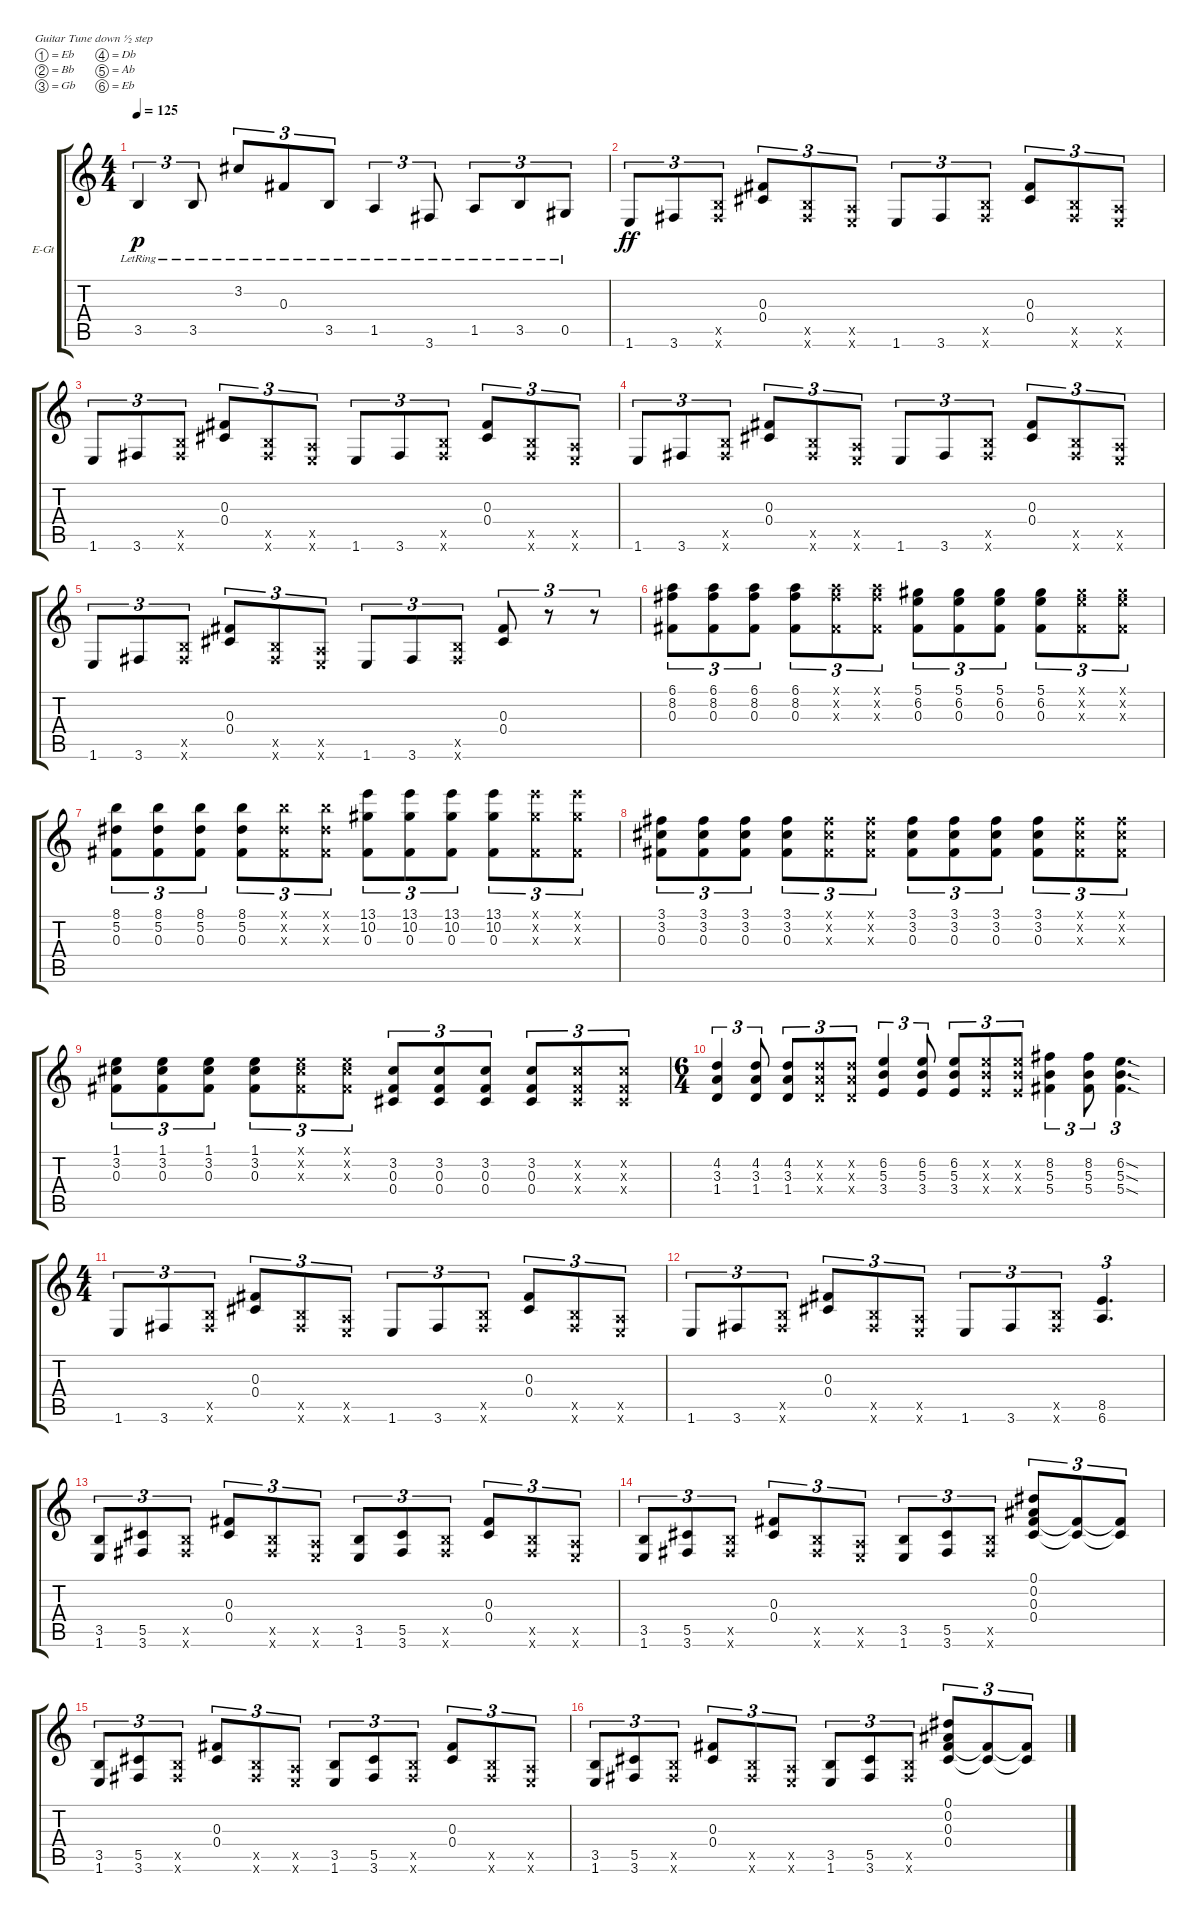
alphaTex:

\defaultSystemsLayout 4
\bracketExtendMode groupsimilarinstruments
\firstSystemTrackNameOrientation horizontal
\otherSystemsTrackNameOrientation horizontal
\track ("Electric Guitar (Clean)" "E-Gt") {instrument electricguitarclean}
\staff {score tabs}
\tuning (Eb4 Bb3 Gb3 Db3 Ab2 Eb2)
\ts (4 4)
\tempo 125
\clef g2
\ks c
3.5{lr}.4{tu (3 2) dy p} 3.5{lr}.8{tu (3 2)} 3.2{lr}.8{tu (3 2)} 0.3{lr}.8{tu (3 2)} 3.5{lr}.8{tu (3 2)} 1.5{lr}.4{tu (3 2)} 3.6{lr}.8{tu (3 2)} 1.5{lr}.8{tu (3 2)} 3.5{lr}.8{tu (3 2)} 0.5{lr}.8{tu (3 2)} |
1.6.8{tu (3 2) dy ff} 3.6.8{tu (3 2)} (3.6{x} 3.5{x}).8{tu (3 2)} (0.4 0.3).8{tu (3 2)} (3.6{x} 3.5{x}).8{tu (3 2)} (1.6{x} 1.5{x}).8{tu (3 2)} 1.6.8{tu (3 2)} 3.6.8{tu (3 2)} (3.6{x} 3.5{x}).8{tu (3 2)} (0.4 0.3).8{tu (3 2)} (3.6{x} 3.5{x}).8{tu (3 2)} (1.6{x} 1.5{x}).8{tu (3 2)} |
1.6.8{tu (3 2)} 3.6.8{tu (3 2)} (3.6{x} 3.5{x}).8{tu (3 2)} (0.4 0.3).8{tu (3 2)} (3.6{x} 3.5{x}).8{tu (3 2)} (1.6{x} 1.5{x}).8{tu (3 2)} 1.6.8{tu (3 2)} 3.6.8{tu (3 2)} (3.6{x} 3.5{x}).8{tu (3 2)} (0.4 0.3).8{tu (3 2)} (3.6{x} 3.5{x}).8{tu (3 2)} (1.6{x} 1.5{x}).8{tu (3 2)} |
1.6.8{tu (3 2)} 3.6.8{tu (3 2)} (3.6{x} 3.5{x}).8{tu (3 2)} (0.4 0.3).8{tu (3 2)} (3.6{x} 3.5{x}).8{tu (3 2)} (1.6{x} 1.5{x}).8{tu (3 2)} 1.6.8{tu (3 2)} 3.6.8{tu (3 2)} (3.6{x} 3.5{x}).8{tu (3 2)} (0.4 0.3).8{tu (3 2)} (3.6{x} 3.5{x}).8{tu (3 2)} (1.6{x} 1.5{x}).8{tu (3 2)} |
1.6.8{tu (3 2)} 3.6.8{tu (3 2)} (3.6{x} 3.5{x}).8{tu (3 2)} (0.4 0.3).8{tu (3 2)} (3.6{x} 3.5{x}).8{tu (3 2)} (1.6{x} 1.5{x}).8{tu (3 2)} 1.6.8{tu (3 2)} 3.6.8{tu (3 2)} (3.6{x} 3.5{x}).8{tu (3 2)} (0.4 0.3).8{tu (3 2)} r.8{tu (3 2)} r.8{tu (3 2)} |
(8.2 6.1 0.3).8{tu (3 2)} (0.3 8.2 6.1).8{tu (3 2)} (0.3 8.2 6.1).8{tu (3 2)} (0.3 8.2 6.1).8{tu (3 2)} (0.3{x} 8.2{x} 6.1{x}).8{tu (3 2)} (0.3{x} 8.2{x} 6.1{x}).8{tu (3 2)} (0.3 6.2 5.1).8{tu (3 2)} (5.1 6.2 0.3).8{tu (3 2)} (5.1 6.2 0.3).8{tu (3 2)} (5.1 6.2 0.3).8{tu (3 2)} (0.3{x} 6.2{x} 5.1{x}).8{tu (3 2)} (5.1{x} 6.2{x} 0.3{x}).8{tu (3 2)} |
(5.2 8.1 0.3).8{tu (3 2)} (8.1 5.2 0.3).8{tu (3 2)} (8.1 5.2 0.3).8{tu (3 2)} (8.1 5.2 0.3).8{tu (3 2)} (5.2{x} 8.1{x} 0.3{x}).8{tu (3 2)} (5.2{x} 8.1{x} 0.3{x}).8{tu (3 2)} (0.3 10.2 13.1).8{tu (3 2)} (0.3 10.2 13.1).8{tu (3 2)} (0.3 10.2 13.1).8{tu (3 2)} (0.3 10.2 13.1).8{tu (3 2)} (0.3{x} 10.2{x} 13.1{x}).8{tu (3 2)} (0.3{x} 10.2{x} 13.1{x}).8{tu (3 2)} |
(3.1 3.2 0.3).8{tu (3 2)} (3.1 3.2 0.3).8{tu (3 2)} (3.1 3.2 0.3).8{tu (3 2)} (3.1 3.2 0.3).8{tu (3 2)} (3.1{x} 3.2{x} 0.3{x}).8{tu (3 2)} (3.1{x} 3.2{x} 0.3{x}).8{tu (3 2)} (3.1 3.2 0.3).8{tu (3 2)} (3.1 3.2 0.3).8{tu (3 2)} (3.1 3.2 0.3).8{tu (3 2)} (3.1 3.2 0.3).8{tu (3 2)} (3.1{x} 3.2{x} 0.3{x}).8{tu (3 2)} (3.1{x} 3.2{x} 0.3{x}).8{tu (3 2)} |
(1.1 3.2 0.3).8{tu (3 2)} (1.1 3.2 0.3).8{tu (3 2)} (1.1 3.2 0.3).8{tu (3 2)} (1.1 3.2 0.3).8{tu (3 2)} (1.1{x} 3.2{x} 0.3{x}).8{tu (3 2)} (1.1{x} 3.2{x} 0.3{x}).8{tu (3 2)} (3.2 0.3 0.4).8{tu (3 2)} (3.2 0.3 0.4).8{tu (3 2)} (3.2 0.3 0.4).8{tu (3 2)} (3.2 0.3 0.4).8{tu (3 2)} (3.2{x} 0.3{x} 0.4{x}).8{tu (3 2)} (3.2{x} 0.3{x} 0.4{x}).8{tu (3 2)} |
\ts (6 4)
(1.4 3.3 4.2).4{tu (3 2)} (1.4 3.3 4.2).8{tu (3 2)} (1.4 3.3 4.2).8{tu (3 2)} (1.4{x} 3.3{x} 4.2{x}).8{tu (3 2)} (1.4{x} 3.3{x} 4.2{x}).8{tu (3 2)} (3.4 5.3 6.2).4{tu (3 2)} (3.4 5.3 6.2).8{tu (3 2)} (3.4 5.3 6.2).8{tu (3 2)} (3.4{x} 5.3{x} 6.2{x}).8{tu (3 2)} (3.4{x} 5.3{x} 6.2{x}).8{tu (3 2)} (5.4 5.3 8.2).4{tu (3 2)} (5.4 5.3 8.2).8{tu (3 2)} (6.2{sod} 5.3{sod} 5.4{sod}).4{d tu (3 2)} |
\ts (4 4)
1.6.8{tu (3 2)} 3.6.8{tu (3 2)} (3.6{x} 3.5{x}).8{tu (3 2)} (0.4 0.3).8{tu (3 2)} (3.6{x} 3.5{x}).8{tu (3 2)} (1.6{x} 1.5{x}).8{tu (3 2)} 1.6.8{tu (3 2)} 3.6.8{tu (3 2)} (3.6{x} 3.5{x}).8{tu (3 2)} (0.4 0.3).8{tu (3 2)} (3.6{x} 3.5{x}).8{tu (3 2)} (1.6{x} 1.5{x}).8{tu (3 2)} |
1.6.8{tu (3 2)} 3.6.8{tu (3 2)} (3.6{x} 3.5{x}).8{tu (3 2)} (0.4 0.3).8{tu (3 2)} (3.6{x} 3.5{x}).8{tu (3 2)} (1.6{x} 1.5{x}).8{tu (3 2)} 1.6.8{tu (3 2)} 3.6.8{tu (3 2)} (3.6{x} 3.5{x}).8{tu (3 2)} (6.6 8.5).4{d tu (3 2)} |
(1.6 3.5).8{tu (3 2)} (3.6 5.5).8{tu (3 2)} (3.6{x} 3.5{x}).8{tu (3 2)} (0.4 0.3).8{tu (3 2)} (3.6{x} 3.5{x}).8{tu (3 2)} (1.6{x} 1.5{x}).8{tu (3 2)} (1.6 3.5).8{tu (3 2)} (3.6 5.5).8{tu (3 2)} (3.6{x} 3.5{x}).8{tu (3 2)} (0.4 0.3).8{tu (3 2)} (3.6{x} 3.5{x}).8{tu (3 2)} (1.6{x} 1.5{x}).8{tu (3 2)} |
(1.6 3.5).8{tu (3 2)} (3.6 5.5).8{tu (3 2)} (3.6{x} 3.5{x}).8{tu (3 2)} (0.4 0.3).8{tu (3 2)} (3.6{x} 3.5{x}).8{tu (3 2)} (1.6{x} 1.5{x}).8{tu (3 2)} (1.6 3.5).8{tu (3 2)} (3.6 5.5).8{tu (3 2)} (3.6{x} 3.5{x}).8{tu (3 2)} (0.4 0.3 0.2 0.1).8{tu (3 2)} (0.4{t} 0.3{t}).8{tu (3 2)} (0.4{t} 0.3{t}).8{tu (3 2)} |
(1.6 3.5).8{tu (3 2)} (3.6 5.5).8{tu (3 2)} (3.6{x} 3.5{x}).8{tu (3 2)} (0.4 0.3).8{tu (3 2)} (3.6{x} 3.5{x}).8{tu (3 2)} (1.6{x} 1.5{x}).8{tu (3 2)} (1.6 3.5).8{tu (3 2)} (3.6 5.5).8{tu (3 2)} (3.6{x} 3.5{x}).8{tu (3 2)} (0.4 0.3).8{tu (3 2)} (3.6{x} 3.5{x}).8{tu (3 2)} (1.6{x} 1.5{x}).8{tu (3 2)} |
(1.6 3.5).8{tu (3 2)} (3.6 5.5).8{tu (3 2)} (3.6{x} 3.5{x}).8{tu (3 2)} (0.4 0.3).8{tu (3 2)} (3.6{x} 3.5{x}).8{tu (3 2)} (1.6{x} 1.5{x}).8{tu (3 2)} (1.6 3.5).8{tu (3 2)} (3.6 5.5).8{tu (3 2)} (3.6{x} 3.5{x}).8{tu (3 2)} (0.4 0.3 0.2 0.1).8{tu (3 2)} (0.3{t} 0.4{t}).8{tu (3 2)} (0.3{t} 0.4{t}).8{tu (3 2)}
